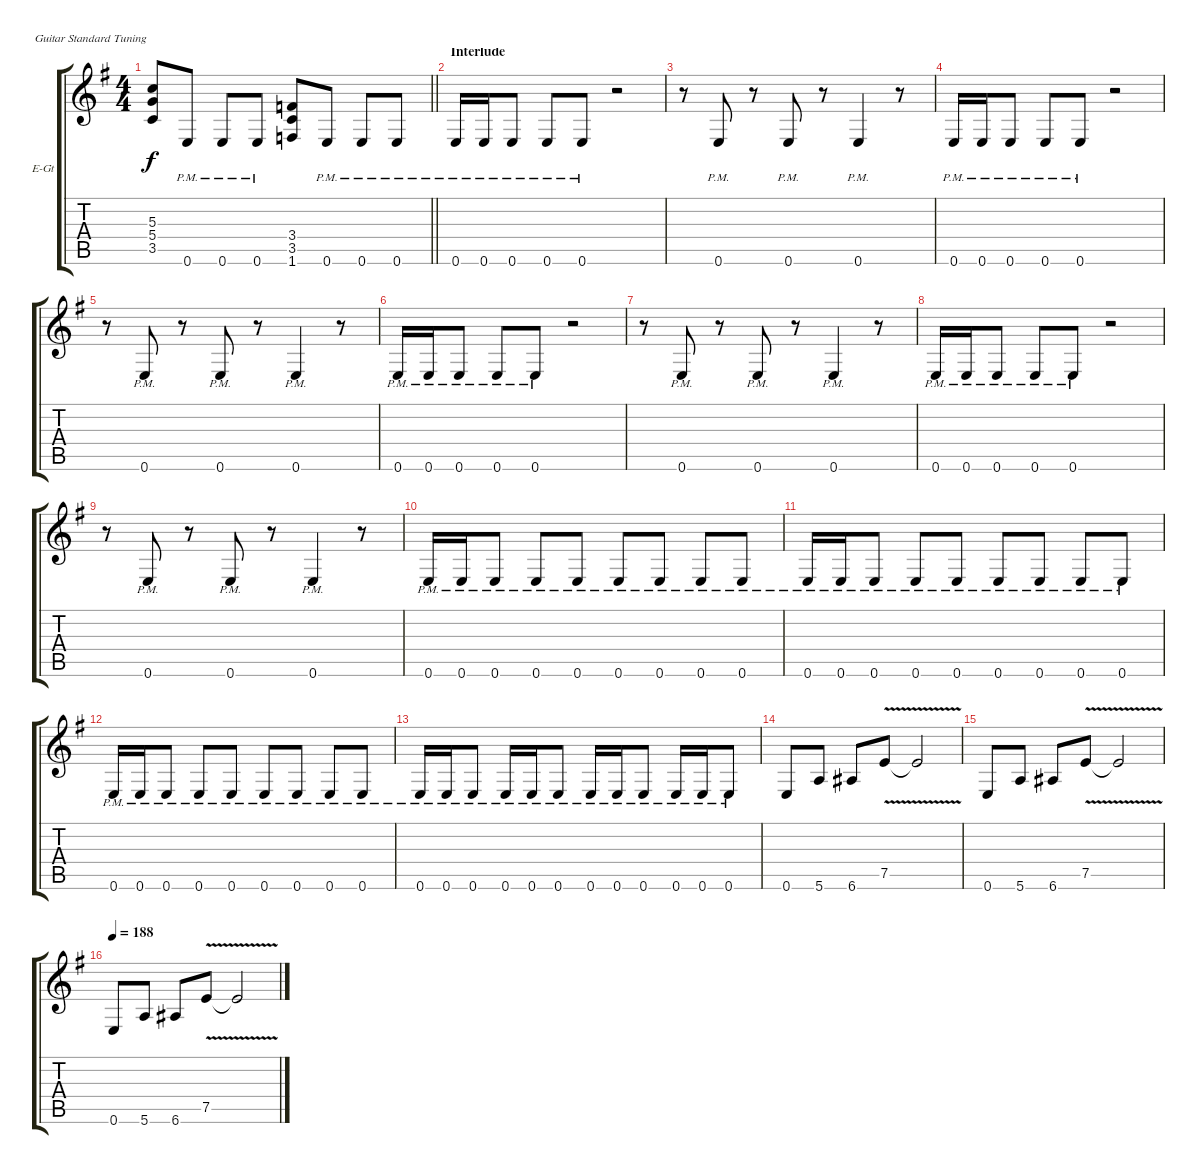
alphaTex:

\defaultSystemsLayout 4
\bracketExtendMode groupsimilarinstruments
\firstSystemTrackNameOrientation horizontal
\otherSystemsTrackNameOrientation horizontal
\track ("Guitar 4" "E-Gt") {instrument distortionguitar}
\staff {score tabs}
\tuning (E4 B3 G3 D3 A2 E2)
\ts (4 4)
\tempo (188 hide)
\clef g2
\barLineRight lightlight
\ks g
(3.5 5.4 5.3).8{dy f} 0.6{pm}.8 0.6{pm}.8 0.6{pm}.8 (1.6 3.5 3.4).8 0.6{pm}.8 0.6{pm}.8 0.6{pm}.8 |
\section ("" "Interlude")
0.6{pm}.16 0.6{pm}.16 0.6{pm}.8 0.6{pm}.8 0.6{pm}.8 r.2 |
r.8 0.6{pm}.8 r.8 0.6{pm}.8 r.8 0.6{pm}.4 r.8 |
0.6{pm}.16 0.6{pm}.16 0.6{pm}.8 0.6{pm}.8 0.6{pm}.8 r.2 |
r.8 0.6{pm}.8 r.8 0.6{pm}.8 r.8 0.6{pm}.4 r.8 |
0.6{pm}.16 0.6{pm}.16 0.6{pm}.8 0.6{pm}.8 0.6{pm}.8 r.2 |
r.8 0.6{pm}.8 r.8 0.6{pm}.8 r.8 0.6{pm}.4 r.8 |
0.6{pm}.16 0.6{pm}.16 0.6{pm}.8 0.6{pm}.8 0.6{pm}.8 r.2 |
r.8 0.6{pm}.8 r.8 0.6{pm}.8 r.8 0.6{pm}.4 r.8 |
0.6{pm}.16 0.6{pm}.16 0.6{pm}.8 0.6{pm}.8 0.6{pm}.8 0.6{pm}.8 0.6{pm}.8 0.6{pm}.8 0.6{pm}.8 |
0.6{pm}.16 0.6{pm}.16 0.6{pm}.8 0.6{pm}.8 0.6{pm}.8 0.6{pm}.8 0.6{pm}.8 0.6{pm}.8 0.6{pm}.8 |
0.6{pm}.16 0.6{pm}.16 0.6{pm}.8 0.6{pm}.8 0.6{pm}.8 0.6{pm}.8 0.6{pm}.8 0.6{pm}.8 0.6{pm}.8 |
0.6{pm}.16 0.6{pm}.16 0.6{pm}.8 0.6{pm}.16 0.6{pm}.16 0.6{pm}.8 0.6{pm}.16 0.6{pm}.16 0.6{pm}.8 0.6{pm}.16 0.6{pm}.16 0.6{pm}.8 |
0.6.8 5.6.8 6.6.8 7.5{v}.8 7.5{v t}.2 |
0.6.8 5.6.8 6.6.8 7.5{v}.8 7.5{v t}.2 |
\tempo 188
0.6.8 5.6.8 6.6.8 7.5{v}.8 7.5{v t}.2
